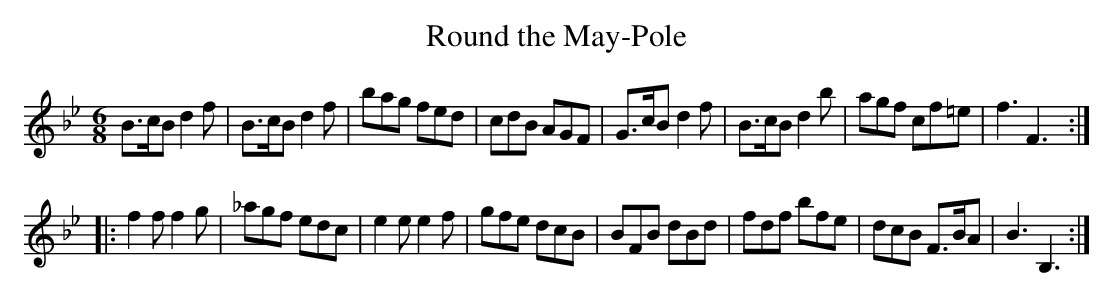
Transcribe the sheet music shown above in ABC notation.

X:1
T:Round the May-Pole
M:6/8
L:1/8
K:Bb
B>cB d2f | B>cB d2f | bag fed | cdB AGF | G>cB d2f | B>cB d2b | agf cf=e | f3 F3 :|
|: f2f f2g | _agf edc | e2e e2f | gfe dcB | BFB dBd | fdf bfe | dcB F>BA | B3 B,3 :|
